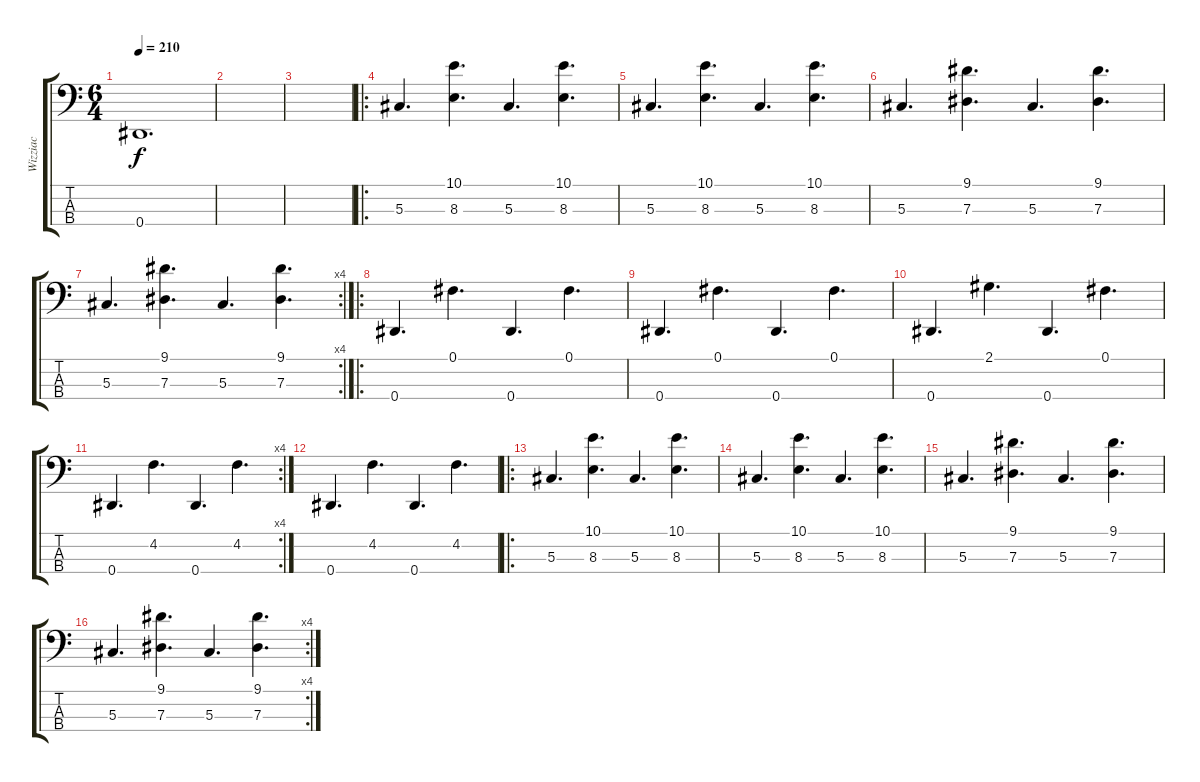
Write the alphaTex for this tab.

\track ("Wizziac" "Wizziac") {instrument electricbassfinger}
\staff {score tabs}
\tuning (Gb2 Db2 Ab1 Eb1) {hide}
\ts (6 4)
\tempo 210
\clef f4
\ks c
0.4{t}.1{d dy f} |
|
|
\ro
5.3.4{d} (10.1 8.3).4{d} 5.3.4{d} (10.1 8.3).4{d} |
5.3.4{d} (10.1 8.3).4{d} 5.3.4{d} (10.1 8.3).4{d} |
5.3.4{d} (9.1 7.3).4{d} 5.3.4{d} (9.1 7.3).4{d} |
\rc 4
5.3.4{d} (9.1 7.3).4{d} 5.3.4{d} (9.1 7.3).4{d} |
\ro
0.4.4{d} 0.1.4{d} 0.4.4{d} 0.1.4{d} |
0.4.4{d} 0.1.4{d} 0.4.4{d} 0.1.4{d} |
0.4.4{d} 2.1.4{d} 0.4.4{d} 0.1.4{d} |
\rc 4
0.4.4{d} 4.2.4{d} 0.4.4{d} 4.2.4{d} |
0.4.4{d} 4.2.4{d} 0.4.4{d} 4.2.4{d} |
\ro
5.3.4{d} (10.1 8.3).4{d} 5.3.4{d} (10.1 8.3).4{d} |
5.3.4{d} (10.1 8.3).4{d} 5.3.4{d} (10.1 8.3).4{d} |
5.3.4{d} (9.1 7.3).4{d} 5.3.4{d} (9.1 7.3).4{d} |
\rc 4
5.3.4{d} (9.1 7.3).4{d} 5.3.4{d} (9.1 7.3).4{d}
